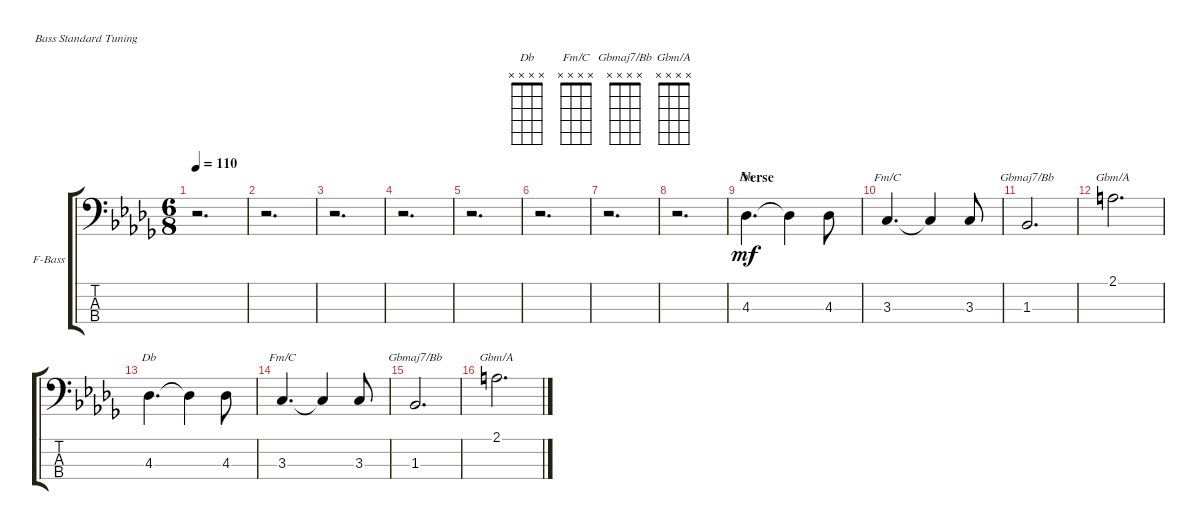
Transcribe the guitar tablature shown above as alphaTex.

\defaultSystemsLayout 4
\bracketExtendMode groupsimilarinstruments
\firstSystemTrackNameOrientation horizontal
\otherSystemsTrackNameOrientation horizontal
\track ("Fretless Bass" "F-Bass") {instrument fretlessbass}
\staff {score tabs}
\tuning (G2 D2 A1 E1)
\chord ("Db" x x x x)
\chord ("Fm/C" x x x x)
\chord ("Gbmaj7/Bb" x x x x)
\chord ("Gbm/A" x x x x)
\ts (6 8)
\tempo 110
\clef f4
\ks db
r.2{d dy mf instrument fretlessbass} |
r.2{d} |
r.2{d} |
r.2{d} |
r.2{d} |
r.2{d} |
r.2{d} |
r.2{d} |
\section ("" "Verse")
4.3.4{d ch "Db"} 4.3{t}.4 4.3.8 |
3.3.4{d ch "Fm/C"} 3.3{t}.4 3.3.8 |
1.3.2{d ch "Gbmaj7/Bb"} |
2.1.2{d ch "Gbm/A"} |
4.3.4{d ch "Db"} 4.3{t}.4 4.3.8 |
3.3.4{d ch "Fm/C"} 3.3{t}.4 3.3.8 |
1.3.2{d ch "Gbmaj7/Bb"} |
2.1.2{d ch "Gbm/A"}
